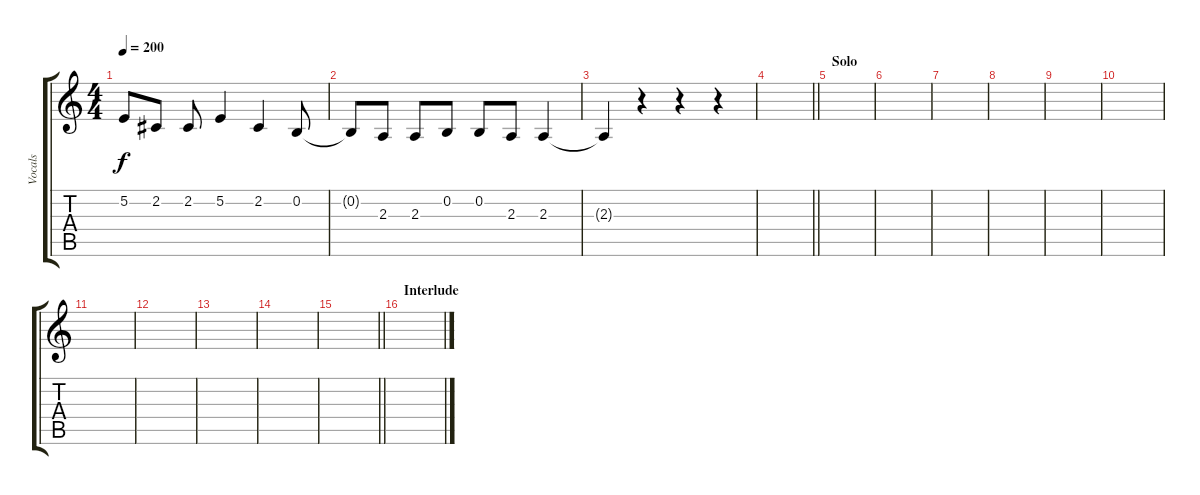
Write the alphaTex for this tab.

\track ("Vocals" "Vocals") {instrument altosax}
\staff {score tabs}
\tuning (E4 B3 G3 D3 A2 E2) {hide}
\ts (4 4)
\tempo 200
\clef g2
\ks c
5.2{t}.8{dy f} 2.2.8 2.2.8 5.2.4 2.2.4 0.2.8 |
0.2{t}.8 2.3.8 2.3.8 0.2.8 0.2.8 2.3.8 2.3.4 |
2.3{t}.4 r.4 r.4 r.4 |
\barLineRight lightlight
|
\section ("" "Solo")
|
|
|
|
|
|
|
|
|
|
\barLineRight lightlight
|
\section ("" "Interlude")
